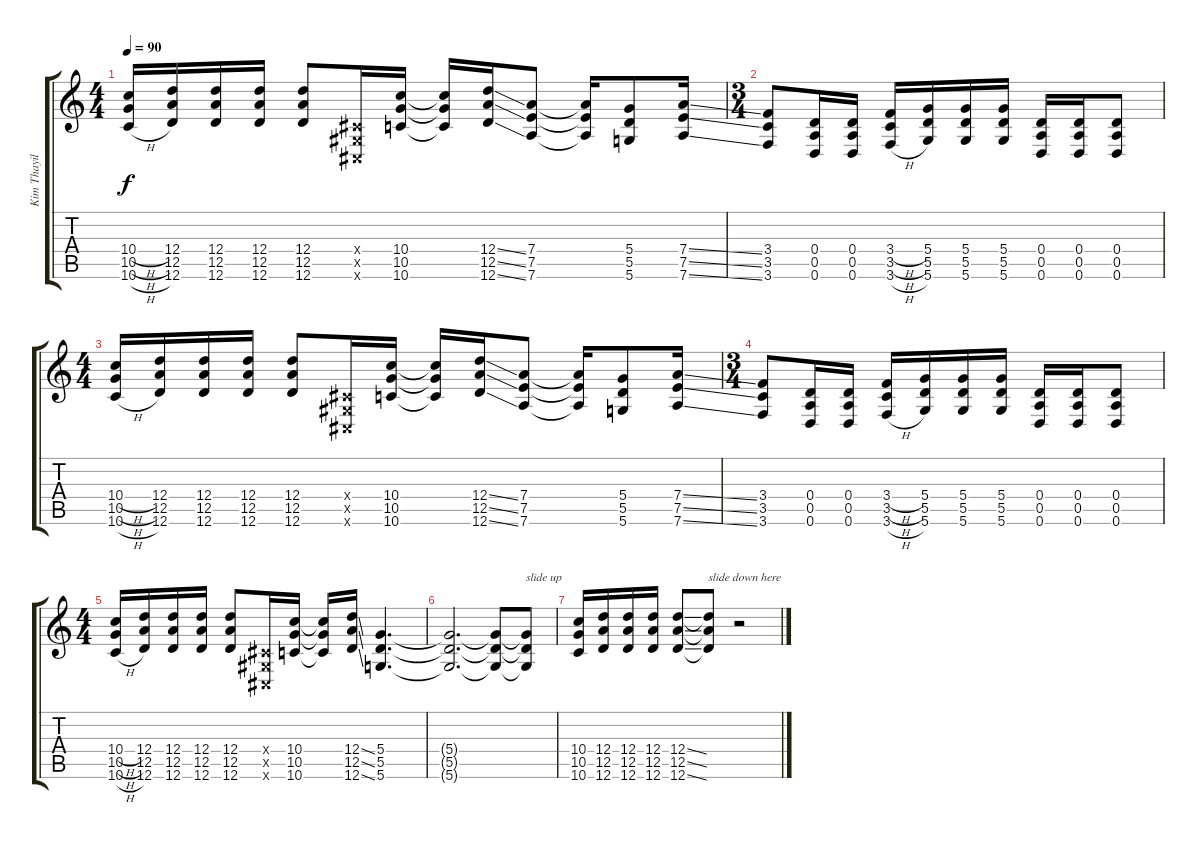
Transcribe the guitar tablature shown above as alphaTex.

\track ("Kim Thayil" "Kim Thayil") {instrument overdrivenguitar}
\staff {score tabs}
\tuning (E4 B3 G3 D3 A2 D2) {hide}
\ts (4 4)
\tempo 90
\clef g2
\ks c
(10.4{h} 10.5{h} 10.6{h}).16{dy f} (12.4 12.5 12.6).16 (12.4 12.5 12.6).16 (12.4 12.5 12.6).16 (12.4 12.5 12.6).8 (-1.4{x} -1.5{x} -1.6{x}).16 (10.4 10.5 10.6).16 (10.4{t} 10.5{t} 10.6{t}).16 (12.4{ss} 12.5{ss} 12.6{ss}).16 (7.4 7.5 7.6).8 (7.4{t} 7.5{t} 7.6{t}).16 (5.4 5.5 5.6).8 (7.4{ss} 7.5{ss} 7.6{ss}).16 |
\ts (3 4)
(3.4 3.5 3.6).8 (0.4 0.5 0.6).16 (0.4 0.5 0.6).16 (3.4{h} 3.5{h} 3.6{h}).16 (5.4 5.5 5.6).16 (5.4 5.5 5.6).16 (5.4 5.5 5.6).16 (0.4 0.5 0.6).16 (0.4 0.5 0.6).16 (0.4 0.5 0.6).8 |
\ts (4 4)
(10.4{h} 10.5{h} 10.6{h}).16 (12.4 12.5 12.6).16 (12.4 12.5 12.6).16 (12.4 12.5 12.6).16 (12.4 12.5 12.6).8 (-1.4{x} -1.5{x} -1.6{x}).16 (10.4 10.5 10.6).16 (10.4{t} 10.5{t} 10.6{t}).16 (12.4{ss} 12.5{ss} 12.6{ss}).16 (7.4 7.5 7.6).8 (7.4{t} 7.5{t} 7.6{t}).16 (5.4 5.5 5.6).8 (7.4{ss} 7.5{ss} 7.6{ss}).16 |
\ts (3 4)
(3.4 3.5 3.6).8 (0.4 0.5 0.6).16 (0.4 0.5 0.6).16 (3.4{h} 3.5{h} 3.6{h}).16 (5.4 5.5 5.6).16 (5.4 5.5 5.6).16 (5.4 5.5 5.6).16 (0.4 0.5 0.6).16 (0.4 0.5 0.6).16 (0.4 0.5 0.6).8 |
\ts (4 4)
(10.4{h} 10.5{h} 10.6{h}).16 (12.4 12.5 12.6).16 (12.4 12.5 12.6).16 (12.4 12.5 12.6).16 (12.4 12.5 12.6).8 (-1.4{x} -1.5{x} -1.6{x}).16 (10.4 10.5 10.6).16 (10.4{t} 10.5{t} 10.6{t}).16 (12.4{ss} 12.5{ss} 12.6{ss}).16 (5.4 5.5 5.6).4{d} |
(5.4{t} 5.5{t} 5.6{t}).2{d} (5.4{t} 5.5{t} 5.6{t}).8 (5.4{t} 5.5{t} 5.6{t}).8{txt "slide up"} |
(10.4 10.5 10.6).16 (12.4 12.5 12.6).16 (12.4 12.5 12.6).16 (12.4 12.5 12.6).16 (12.4{ss} 12.5{ss} 12.6{ss}).8 (12.4{t} 12.5{t} 12.6{t}).8{txt "slide down here"} r.2
